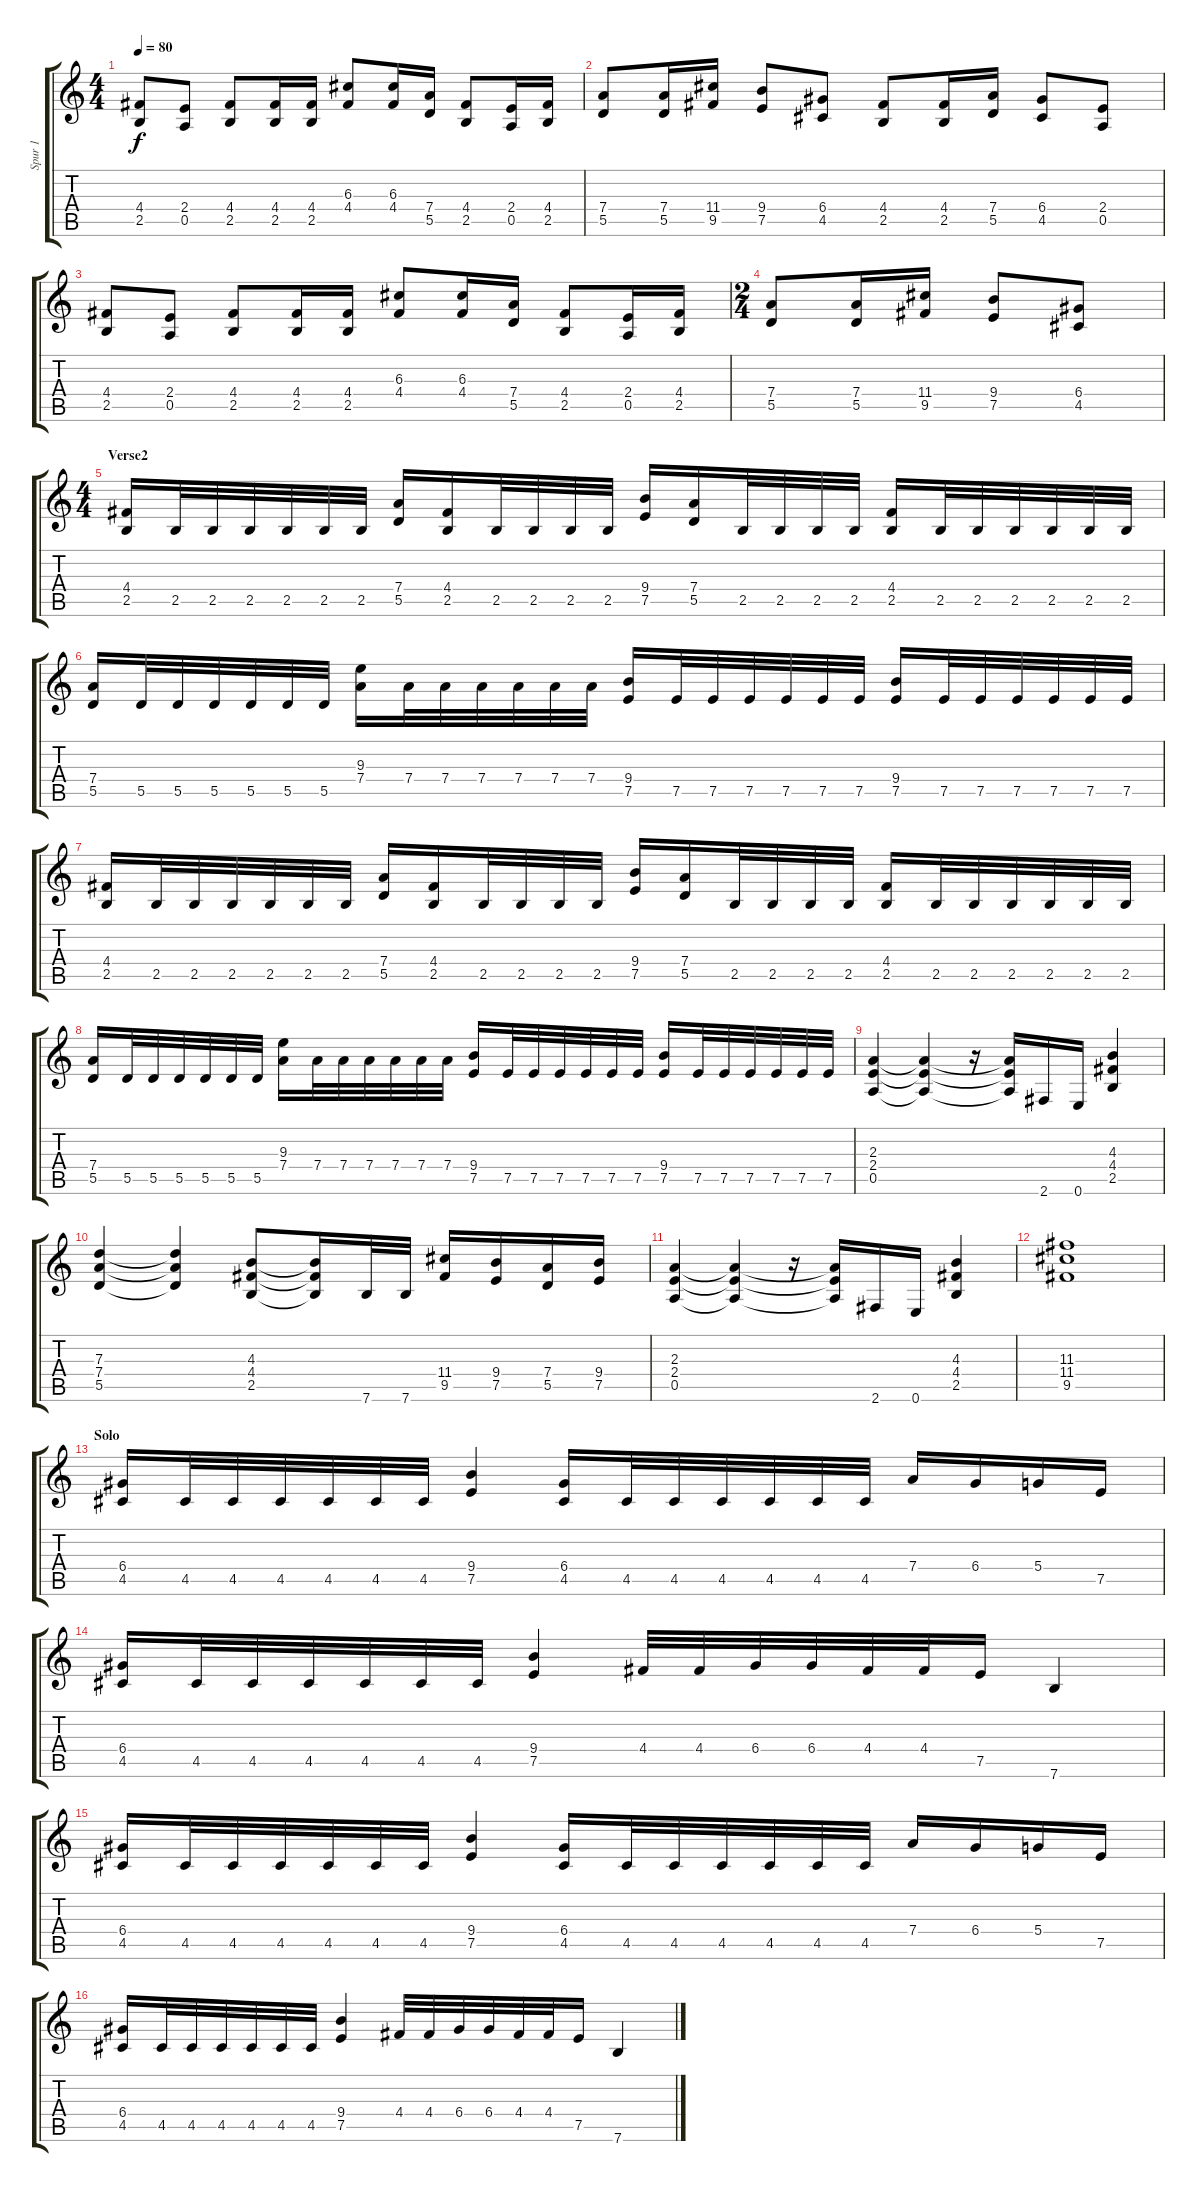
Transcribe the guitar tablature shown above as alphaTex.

\track ("Spur 1" "Spur 1") {instrument distortionguitar}
\staff {score tabs}
\tuning (E4 B3 G3 D3 A2 E2) {hide}
\ts (4 4)
\tempo 80
\clef g2
\ks c
(4.4 2.5).8{dy f} (2.4 0.5).8 (4.4 2.5).8 (4.4 2.5).16 (4.4 2.5).16 (6.3 4.4).8 (6.3 4.4).16 (7.4 5.5).16 (4.4 2.5).8 (2.4 0.5).16 (4.4 2.5).16 |
(7.4 5.5).8 (7.4 5.5).16 (11.4 9.5).16 (9.4 7.5).8 (6.4 4.5).8 (4.4 2.5).8 (4.4 2.5).16 (7.4 5.5).16 (6.4 4.5).8 (2.4 0.5).8 |
(4.4 2.5).8 (2.4 0.5).8 (4.4 2.5).8 (4.4 2.5).16 (4.4 2.5).16 (6.3 4.4).8 (6.3 4.4).16 (7.4 5.5).16 (4.4 2.5).8 (2.4 0.5).16 (4.4 2.5).16 |
\ts (2 4)
(7.4 5.5).8 (7.4 5.5).16 (11.4 9.5).16 (9.4 7.5).8 (6.4 4.5).8 |
\ts (4 4)
\section ("" "Verse2")
(4.4 2.5).16 2.5.32 2.5.32 2.5.32 2.5.32 2.5.32 2.5.32 (7.4 5.5).16 (4.4 2.5).16 2.5.32 2.5.32 2.5.32 2.5.32 (9.4 7.5).16 (7.4 5.5).16 2.5.32 2.5.32 2.5.32 2.5.32 (4.4 2.5).16 2.5.32 2.5.32 2.5.32 2.5.32 2.5.32 2.5.32 |
(7.4 5.5).16 5.5.32 5.5.32 5.5.32 5.5.32 5.5.32 5.5.32 (9.3 7.4).16 7.4.32 7.4.32 7.4.32 7.4.32 7.4.32 7.4.32 (9.4 7.5).16 7.5.32 7.5.32 7.5.32 7.5.32 7.5.32 7.5.32 (9.4 7.5).16 7.5.32 7.5.32 7.5.32 7.5.32 7.5.32 7.5.32 |
(4.4 2.5).16 2.5.32 2.5.32 2.5.32 2.5.32 2.5.32 2.5.32 (7.4 5.5).16 (4.4 2.5).16 2.5.32 2.5.32 2.5.32 2.5.32 (9.4 7.5).16 (7.4 5.5).16 2.5.32 2.5.32 2.5.32 2.5.32 (4.4 2.5).16 2.5.32 2.5.32 2.5.32 2.5.32 2.5.32 2.5.32 |
(7.4 5.5).16 5.5.32 5.5.32 5.5.32 5.5.32 5.5.32 5.5.32 (9.3 7.4).16 7.4.32 7.4.32 7.4.32 7.4.32 7.4.32 7.4.32 (9.4 7.5).16 7.5.32 7.5.32 7.5.32 7.5.32 7.5.32 7.5.32 (9.4 7.5).16 7.5.32 7.5.32 7.5.32 7.5.32 7.5.32 7.5.32 |
(2.3 2.4 0.5).4 (2.3{t} 2.4{t} 0.5{t}).4 r.16 (2.3{t} 2.4{t} 0.5{t}).16 2.6.16 0.6.16 (4.3 4.4 2.5).4 |
(7.3 7.4 5.5).4 (7.3{t} 7.4{t} 5.5{t}).4 (4.3 4.4 2.5).8 (4.3{t} 4.4{t} 2.5{t}).16 7.6.32 7.6.32 (11.4 9.5).16 (9.4 7.5).16 (7.4 5.5).16 (9.4 7.5).16 |
(2.3 2.4 0.5).4 (2.3{t} 2.4{t} 0.5{t}).4 r.16 (2.3{t} 2.4{t} 0.5{t}).16 2.6.16 0.6.16 (4.3 4.4 2.5).4 |
(11.3 11.4 9.5).1 |
\section ("" "Solo")
(6.4 4.5).16 4.5.32 4.5.32 4.5.32 4.5.32 4.5.32 4.5.32 (9.4 7.5).4 (6.4 4.5).16 4.5.32 4.5.32 4.5.32 4.5.32 4.5.32 4.5.32 7.4.16 6.4.16 5.4.16 7.5.16 |
(6.4 4.5).16 4.5.32 4.5.32 4.5.32 4.5.32 4.5.32 4.5.32 (9.4 7.5).4 4.4.32 4.4.32 6.4.32 6.4.32 4.4.32 4.4.32 7.5.16 7.6.4 |
(6.4 4.5).16 4.5.32 4.5.32 4.5.32 4.5.32 4.5.32 4.5.32 (9.4 7.5).4 (6.4 4.5).16 4.5.32 4.5.32 4.5.32 4.5.32 4.5.32 4.5.32 7.4.16 6.4.16 5.4.16 7.5.16 |
(6.4 4.5).16 4.5.32 4.5.32 4.5.32 4.5.32 4.5.32 4.5.32 (9.4 7.5).4 4.4.32 4.4.32 6.4.32 6.4.32 4.4.32 4.4.32 7.5.16 7.6.4
